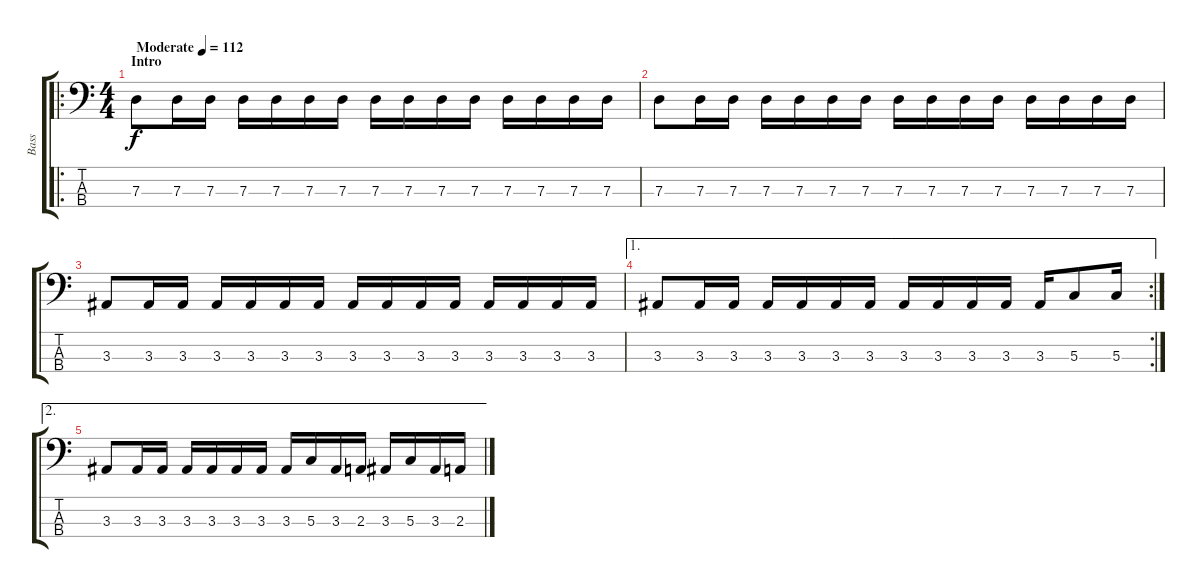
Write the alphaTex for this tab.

\track ("Bass" "Bass") {instrument electricbassfinger}
\staff {score tabs}
\tuning (F2 C2 G1 D1) {hide}
\ro
\ts (4 4)
\section ("" "Intro")
\tempo (112 "Moderate")
\clef f4
\ks c
7.3.8{dy f instrument electricbassfinger} 7.3.16 7.3.16 7.3.16 7.3.16 7.3.16 7.3.16 7.3.16 7.3.16 7.3.16 7.3.16 7.3.16 7.3.16 7.3.16 7.3.16 |
7.3.8 7.3.16 7.3.16 7.3.16 7.3.16 7.3.16 7.3.16 7.3.16 7.3.16 7.3.16 7.3.16 7.3.16 7.3.16 7.3.16 7.3.16 |
3.3.8 3.3.16 3.3.16 3.3.16 3.3.16 3.3.16 3.3.16 3.3.16 3.3.16 3.3.16 3.3.16 3.3.16 3.3.16 3.3.16 3.3.16 |
\ae 1
\rc 2
3.3.8 3.3.16 3.3.16 3.3.16 3.3.16 3.3.16 3.3.16 3.3.16 3.3.16 3.3.16 3.3.16 3.3.16 5.3.8 5.3.16 |
\ae 2
3.3.8 3.3.16 3.3.16 3.3.16 3.3.16 3.3.16 3.3.16 3.3.16 5.3.16 3.3.16 2.3.16 3.3.16 5.3.16 3.3.16 2.3.16
